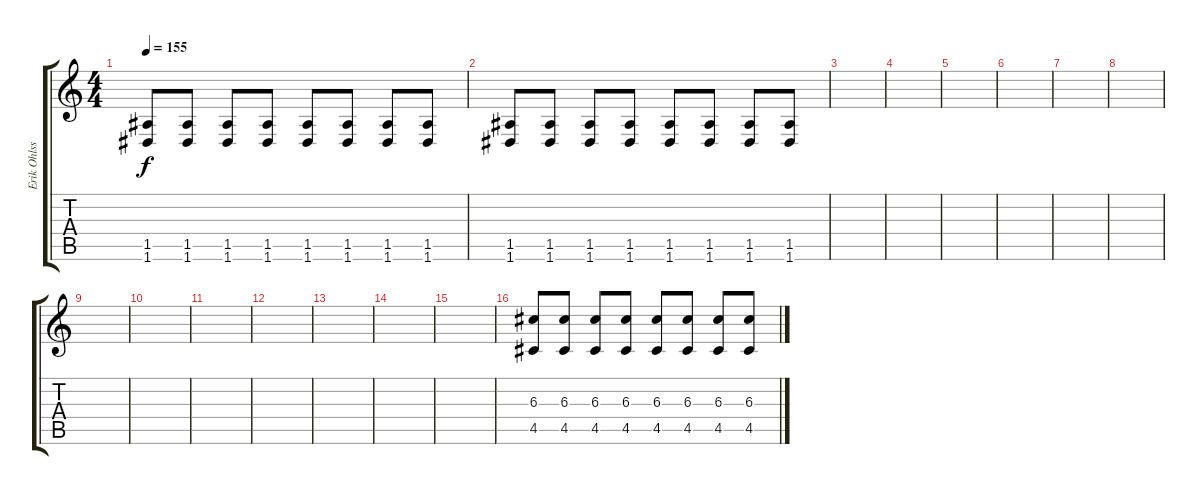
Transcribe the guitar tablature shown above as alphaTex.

\track ("Erik Ohlsson Drop D" "Erik Ohlss") {instrument distortionguitar}
\staff {score tabs}
\tuning (E4 B3 G3 D3 A2 D2) {hide}
\ts (4 4)
\tempo 155
\clef g2
\ks c
(1.5 1.6).8{dy f} (1.5 1.6).8 (1.5 1.6).8 (1.5 1.6).8 (1.5 1.6).8 (1.5 1.6).8 (1.5 1.6).8 (1.5 1.6).8 |
(1.5 1.6).8 (1.5 1.6).8 (1.5 1.6).8 (1.5 1.6).8 (1.5 1.6).8 (1.5 1.6).8 (1.5 1.6).8 (1.5 1.6).8 |
|
|
|
|
|
|
|
|
|
|
|
|
|
(6.3 4.5).8 (6.3 4.5).8 (6.3 4.5).8 (6.3 4.5).8 (6.3 4.5).8 (6.3 4.5).8 (6.3 4.5).8 (6.3 4.5).8
